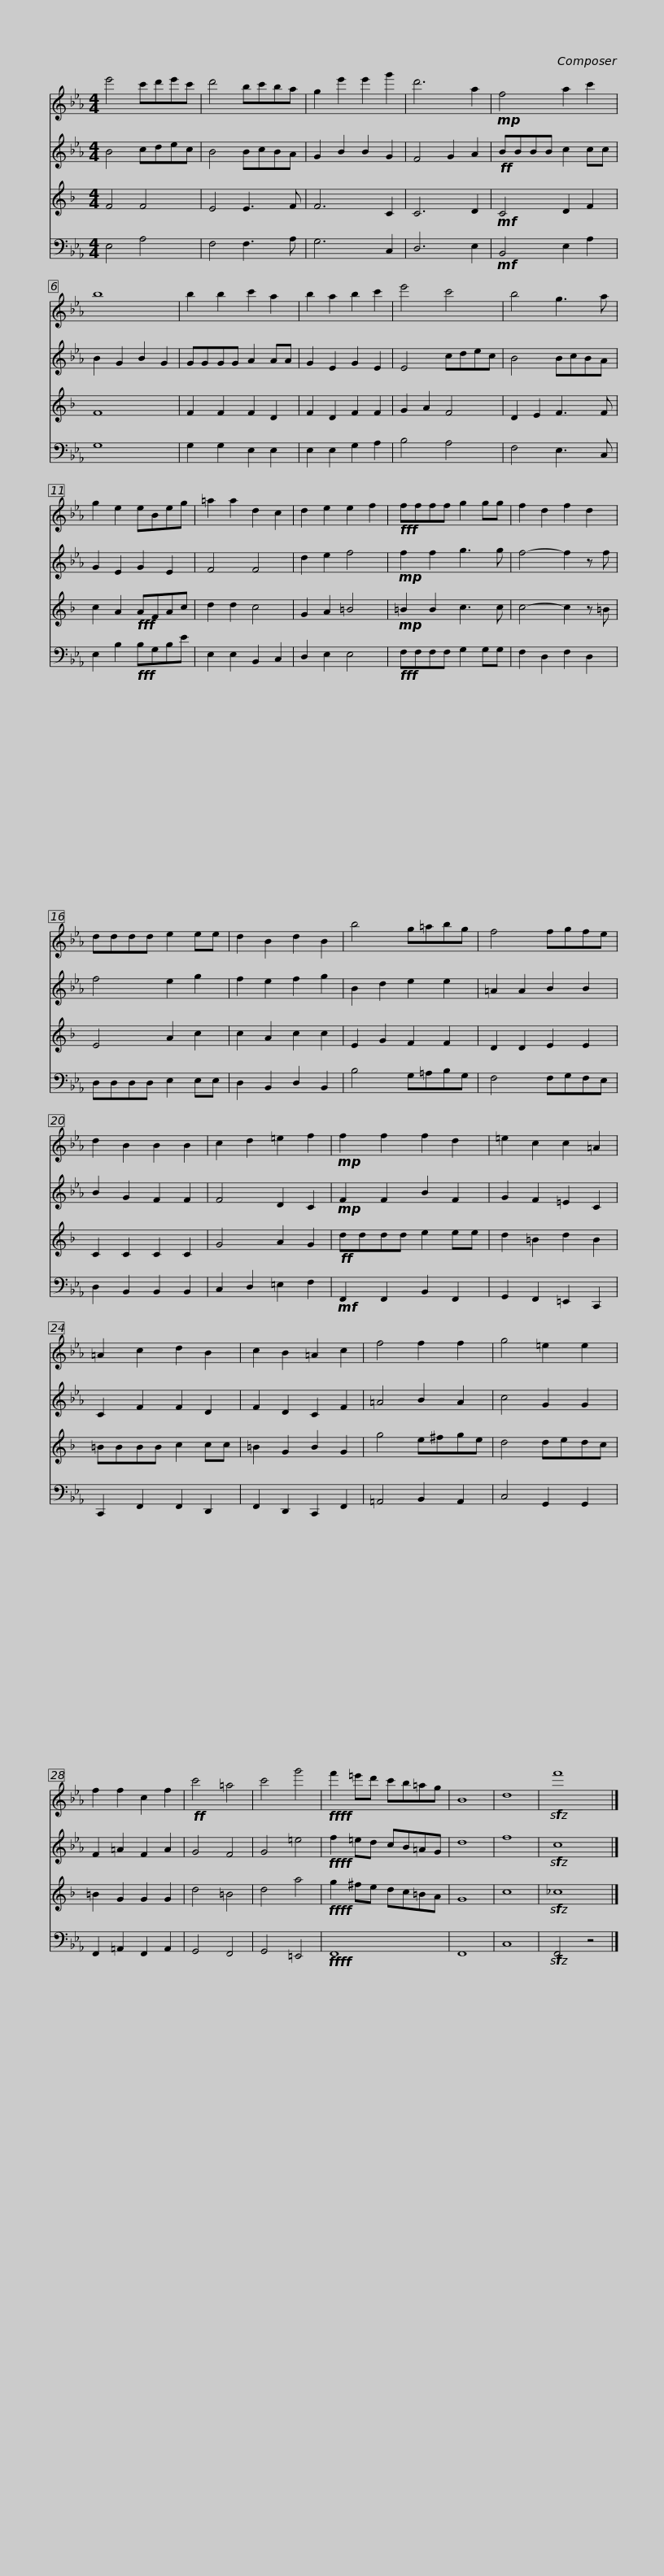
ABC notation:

X:1
%%score 1 2 3 4
L:1/8
M:4/4
I:linebreak $
K:Eb
V:1 treble
V:2 treble
V:3 treble transpose=-2
V:4 bass
V:1
 e'4 c'd'e'c' | d'4 bc'ba | g2 e'2 e'2 g'2 | d'6 a2 |!mp! f4 a2 c'2 | %5
 b8 | b2 b2 c'2 a2 |$ b2 a2 b2 c'2 | e'4 c'4 | b4 g3 a | %10
 g2 e2 eBeg | =a2 a2 d2 c2 | d2 e2 e2 f2 |!fff! ffff g2 gg | f2 d2 f2 d2 |$ %15
 dddd e2 ee | d2 B2 d2 B2 | b4 g=abg | f4 fgfe | d2 B2 B2 B2 | %20
 c2 d2 =e2 f2 |!mp! f2 f2 f2 d2 | =e2 c2 c2 =A2 |$ =A2 c2 d2 B2 | c2 B2 =A2 c2 | %25
 f4 f2 f2 | g4 =e2 e2 | f2 f2 c2 f2 |!ff! c'4 =a4 | c'4 g'4 | %30
!ffff! f'2 =e'd' c'b=ag |$ B8 | d8 |!sfz! f'8 |] %34
V:2
 B4 cdec | B4 BcBA | G2 B2 B2 G2 | F4 G2 A2 |!ff! BBBB c2 cc | %5
 B2 G2 B2 G2 | GGGG A2 AA |$ G2 E2 G2 E2 | E4 cdec | B4 BcBA | %10
 G2 E2 G2 E2 | F4 F4 | d2 e2 f4 |!mp! f2 f2 g3 g | f4- f2 z f |$ %15
 f4 e2 g2 | f2 e2 f2 g2 | B2 d2 e2 e2 | =A2 A2 B2 B2 | B2 G2 F2 F2 | %20
 F4 D2 C2 |!mp! F2 F2 B2 F2 | G2 F2 =E2 C2 |$ C2 F2 F2 D2 | F2 D2 C2 F2 | %25
 =A4 B2 A2 | c4 G2 G2 | F2 =A2 F2 A2 | G4 F4 | G4 =e4 | %30
!ffff! f2 =ed cB=AG |$ d8 | f8 |!sfz! c8 |] %34
V:3
[K:F] F4 F4 | E4 E3 F | F6 C2 | C6 D2 |!mf! C4 D2 F2 | %5
 F8 | F2 F2 F2 D2 |$ F2 D2 F2 F2 | G2 A2 F4 | D2 E2 F3 F | %10
 c2 A2!fff! AFAc | d2 d2 c4 | G2 A2 =B4 |!mp! =B2 B2 c3 c | c4- c2 z =B |$ %15
 E4 A2 c2 | c2 A2 c2 c2 | E2 G2 F2 F2 | D2 D2 E2 E2 | C2 C2 C2 C2 | %20
 G4 A2 G2 |!ff! dddd e2 ee | d2 =B2 d2 B2 |$ =BBBB c2 cc | =B2 G2 B2 G2 | %25
 g4 e^fge | d4 dedc | =B2 G2 G2 G2 | d4 =B4 | d4 a4 | %30
!ffff! g2 ^fe dc=BA |$ G8 | c8 |!sfz! _c8 |] %34
V:4
 E,4 A,4 | F,4 F,3 A, | G,6 C,2 | D,6 E,2 |!mf! B,,4 E,2 A,2 | %5
 G,8 | G,2 G,2 E,2 E,2 |$ E,2 E,2 G,2 A,2 | B,4 A,4 | F,4 E,3 C, | %10
 E,2 B,2!fff! B,G,B,E | E,2 E,2 B,,2 C,2 | D,2 E,2 E,4 |!fff! F,F,F,F, G,2 G,G, | F,2 D,2 F,2 D,2 |$ %15
 D,D,D,D, E,2 E,E, | D,2 B,,2 D,2 B,,2 | B,4 G,=A,B,G, | F,4 F,G,F,E, | D,2 B,,2 B,,2 B,,2 | %20
 C,2 D,2 =E,2 F,2 |!mf! F,,2 F,,2 B,,2 F,,2 | G,,2 F,,2 =E,,2 C,,2 |$ C,,2 F,,2 F,,2 D,,2 | F,,2 D,,2 C,,2 F,,2 | %25
 =A,,4 B,,2 A,,2 | C,4 G,,2 G,,2 | F,,2 =A,,2 F,,2 A,,2 | G,,4 F,,4 | G,,4 =E,,4 | %30
!ffff! F,,8 |$ F,,8 | C,8 |!sfz! F,,4 z4 |] %34
